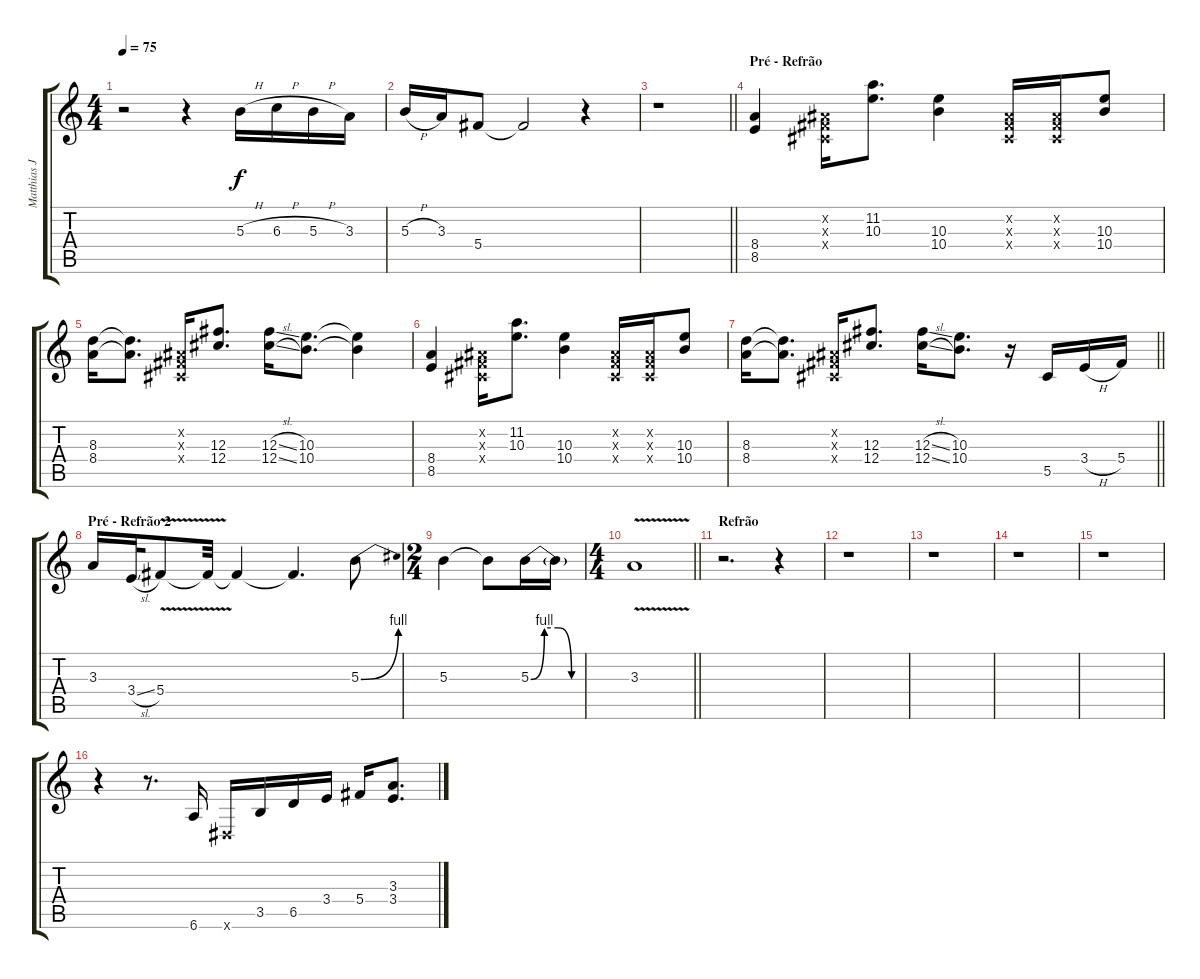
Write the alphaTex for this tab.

\track ("Matthias Jabs" "Matthias J") {instrument acousticguitarsteel}
\staff {score tabs}
\tuning (Eb4 Bb3 Gb3 Db3 Ab2 Eb2) {hide}
\ts (4 4)
\tempo 75
\clef g2
\ks c
r.2{dy f} r.4 5.3{h}.16 6.3{h}.16 5.3{h}.16 3.3.16 |
5.3{h}.16 3.3.16 5.4.8 5.4{t}.2 r.4 |
\barLineRight lightlight
r.1 |
\section ("" "Pré - Refrão")
(8.4 8.5).4 (0.2{x} 0.3{x} 0.4{x}).16 (11.2 10.3).8{d} (10.3 10.4).4 (0.2{x} 0.3{x} 0.4{x}).16 (0.2{x} 0.3{x} 0.4{x}).16 (10.3 10.4).8 |
(8.3 8.4).16 (8.3{t} 8.4{t}).8{d} (0.2{x} 0.3{x} 0.4{x}).16 (12.3 12.4).8{d} (12.3{sl} 12.4{sl}).16 (10.3 10.4).8{d} (10.3{t} 10.4{t}).4 |
(8.4 8.5).4 (0.2{x} 0.3{x} 0.4{x}).16 (11.2 10.3).8{d} (10.3 10.4).4 (0.2{x} 0.3{x} 0.4{x}).16 (0.2{x} 0.3{x} 0.4{x}).16 (10.3 10.4).8 |
\barLineRight lightlight
(8.3 8.4).16 (8.3{t} 8.4{t}).8{d} (0.2{x} 0.3{x} 0.4{x}).16 (12.3 12.4).8{d} (12.3{sl} 12.4{sl}).16 (10.3 10.4).8{d} r.16 5.5.16 3.4{h}.16 5.4.16 |
\section ("" "Pré - Refrão 2")
3.3.16 3.4{sl}.32 5.4{v}.8 5.4{t}.32 5.4{t}.4 5.4{t}.4{d} 5.3{be (bend 0 0 60 4)}.8 |
\ts (2 4)
5.3.4 5.3{t}.8 5.3{be (custom 0 0 15 4 30 4 45 0 60 0)}.16 5.3{t}.16 |
\ts (4 4)
\barLineRight lightlight
3.3{v}.1 |
\section ("" "Refrão")
r.2{d} r.4 |
r.1 |
r.1 |
r.1 |
r.1 |
r.4 r.8{d} 6.6.16 0.6{x}.16 3.5.16 6.5.16 3.4.16 5.4.16 (3.3 3.4).8{d}
